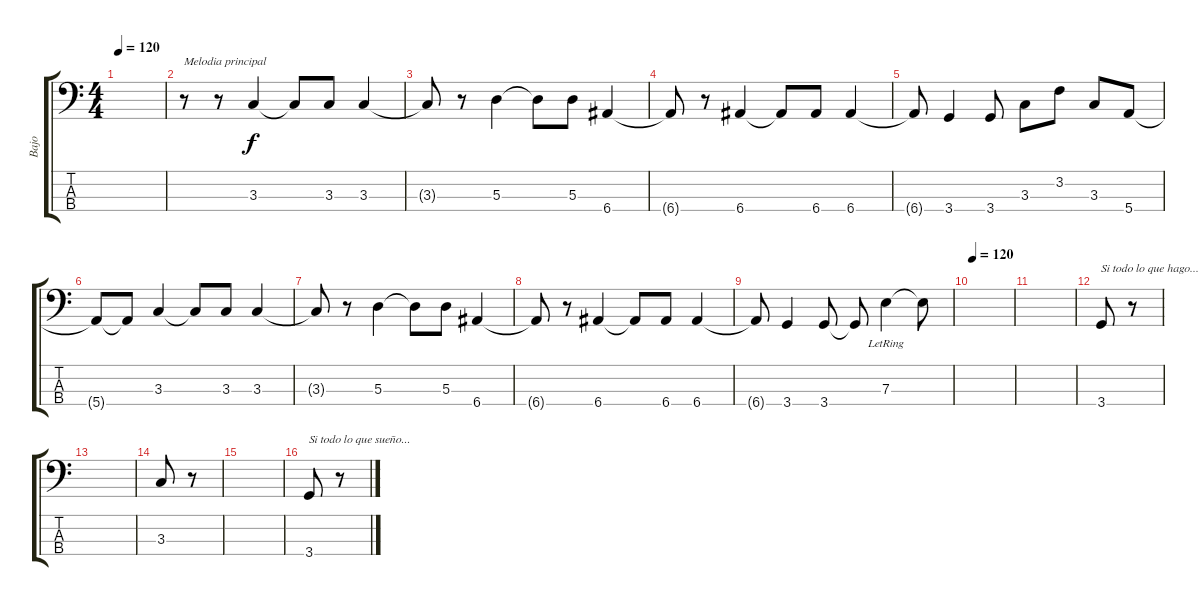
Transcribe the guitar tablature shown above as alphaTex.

\track ("Bajo" "Bajo") {instrument acousticbass}
\staff {score tabs}
\tuning (G2 D2 A1 E1) {hide}
\ts (4 4)
\tempo 120
\clef f4
\ks c
|
r.8{txt "Melodia principal"} r.8 3.3.4 3.3{t}.8 3.3.8 3.3.4 |
3.3{t}.8 r.8 5.3.4 5.3{t}.8 5.3.8 6.4.4 |
6.4{t}.8 r.8 6.4.4 6.4{t}.8 6.4.8 6.4.4 |
6.4{t}.8 3.4.4 3.4.8 3.3.8 3.2.8 3.3.8 5.4.8 |
5.4{t}.8 5.4{t}.8 3.3.4 3.3{t}.8 3.3.8 3.3.4 |
3.3{t}.8 r.8 5.3.4 5.3{t}.8 5.3.8 6.4.4 |
6.4{t}.8 r.8 6.4.4 6.4{t}.8 6.4.8 6.4.4 |
6.4{t}.8 3.4.4 3.4.8 3.4{t}.8 7.3{lr}.4 7.3{t}.8 |
\tempo 120
|
|
3.4.8{txt "Si todo lo que hago..."} r.8 |
|
3.3.8 r.8 |
|
3.4.8{txt "Si todo lo que sueño..."} r.8
